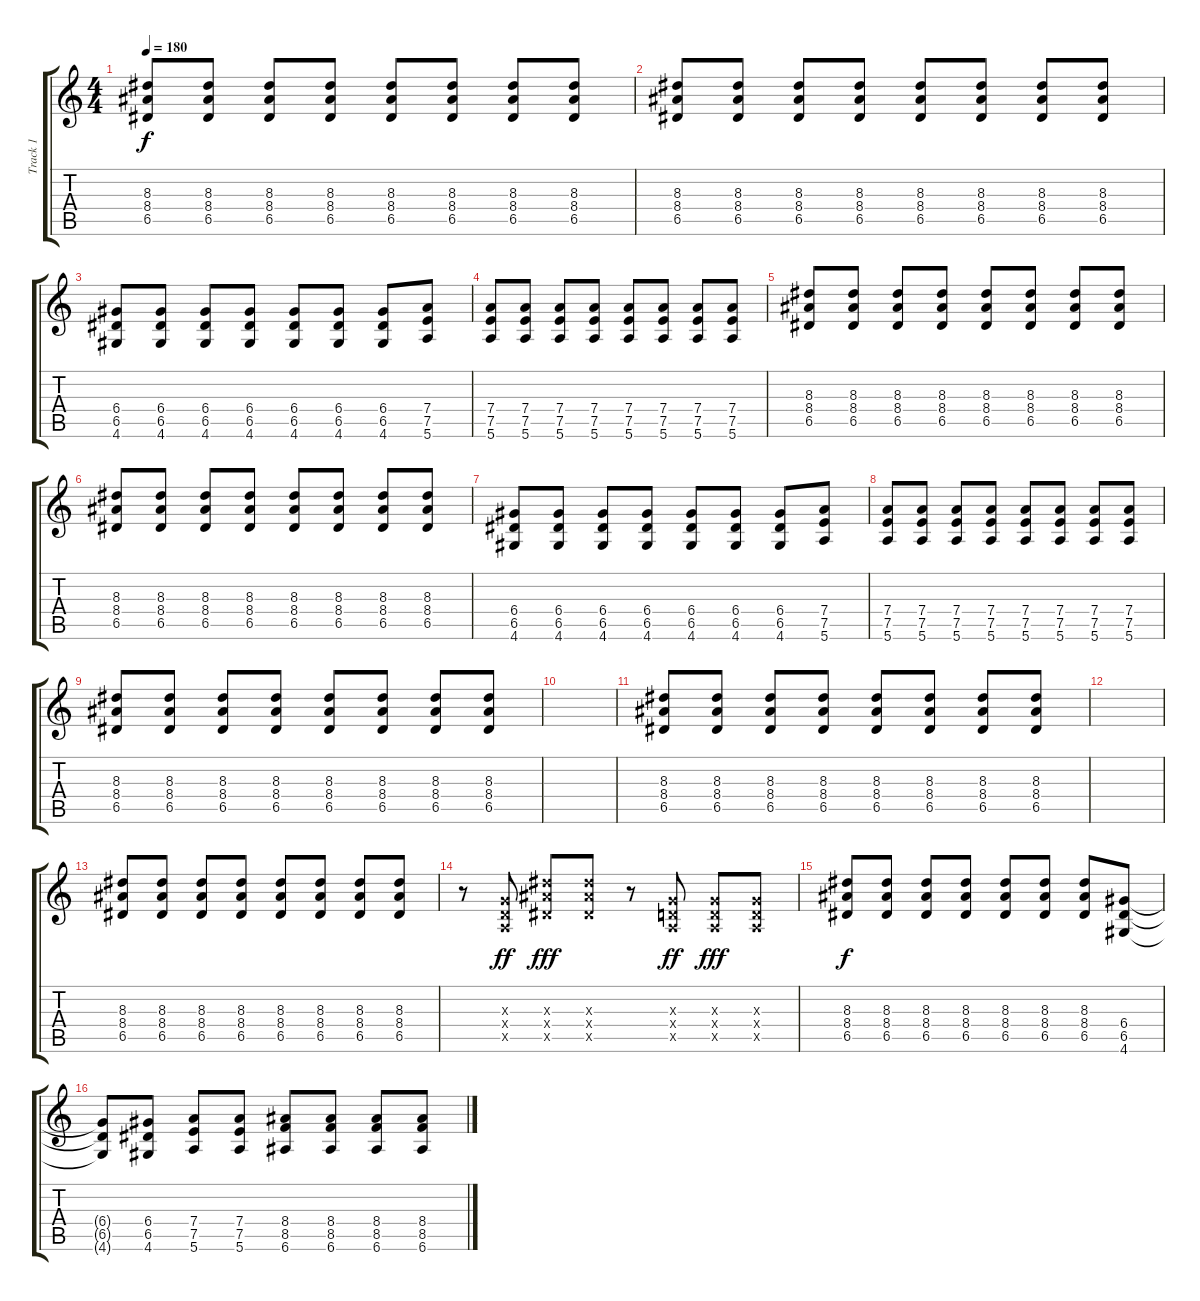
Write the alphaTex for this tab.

\track ("Track 1" "Track 1") {instrument distortionguitar}
\staff {score tabs}
\tuning (E4 B3 G3 D3 A2 E2) {hide}
\ts (4 4)
\tempo 180
\clef g2
\ks c
(8.3 8.4 6.5).8{dy f} (8.3 8.4 6.5).8 (8.3 8.4 6.5).8 (8.3 8.4 6.5).8 (8.3 8.4 6.5).8 (8.3 8.4 6.5).8 (8.3 8.4 6.5).8 (8.3 8.4 6.5).8 |
(8.3 8.4 6.5).8 (8.3 8.4 6.5).8 (8.3 8.4 6.5).8 (8.3 8.4 6.5).8 (8.3 8.4 6.5).8 (8.3 8.4 6.5).8 (8.3 8.4 6.5).8 (8.3 8.4 6.5).8 |
(6.4 6.5 4.6).8 (6.4 6.5 4.6).8 (6.4 6.5 4.6).8 (6.4 6.5 4.6).8 (6.4 6.5 4.6).8 (6.4 6.5 4.6).8 (6.4 6.5 4.6).8 (7.4 7.5 5.6).8 |
(7.4 7.5 5.6).8 (7.4 7.5 5.6).8 (7.4 7.5 5.6).8 (7.4 7.5 5.6).8 (7.4 7.5 5.6).8 (7.4 7.5 5.6).8 (7.4 7.5 5.6).8 (7.4 7.5 5.6).8 |
(8.3 8.4 6.5).8 (8.3 8.4 6.5).8 (8.3 8.4 6.5).8 (8.3 8.4 6.5).8 (8.3 8.4 6.5).8 (8.3 8.4 6.5).8 (8.3 8.4 6.5).8 (8.3 8.4 6.5).8 |
(8.3 8.4 6.5).8 (8.3 8.4 6.5).8 (8.3 8.4 6.5).8 (8.3 8.4 6.5).8 (8.3 8.4 6.5).8 (8.3 8.4 6.5).8 (8.3 8.4 6.5).8 (8.3 8.4 6.5).8 |
(6.4 6.5 4.6).8 (6.4 6.5 4.6).8 (6.4 6.5 4.6).8 (6.4 6.5 4.6).8 (6.4 6.5 4.6).8 (6.4 6.5 4.6).8 (6.4 6.5 4.6).8 (7.4 7.5 5.6).8 |
(7.4 7.5 5.6).8 (7.4 7.5 5.6).8 (7.4 7.5 5.6).8 (7.4 7.5 5.6).8 (7.4 7.5 5.6).8 (7.4 7.5 5.6).8 (7.4 7.5 5.6).8 (7.4 7.5 5.6).8 |
(8.3 8.4 6.5).8 (8.3 8.4 6.5).8 (8.3 8.4 6.5).8 (8.3 8.4 6.5).8 (8.3 8.4 6.5).8 (8.3 8.4 6.5).8 (8.3 8.4 6.5).8 (8.3 8.4 6.5).8 |
|
(8.3 8.4 6.5).8 (8.3 8.4 6.5).8 (8.3 8.4 6.5).8 (8.3 8.4 6.5).8 (8.3 8.4 6.5).8 (8.3 8.4 6.5).8 (8.3 8.4 6.5).8 (8.3 8.4 6.5).8 |
|
(8.3 8.4 6.5).8 (8.3 8.4 6.5).8 (8.3 8.4 6.5).8 (8.3 8.4 6.5).8 (8.3 8.4 6.5).8 (8.3 8.4 6.5).8 (8.3 8.4 6.5).8 (8.3 8.4 6.5).8 |
r.8 (0.3{x} 0.4{x} 0.5{x}).8{dy ff} (8.3{x} 8.4{x} 6.5{x}).8{dy fff} (8.3{x} 8.4{x} 6.5{x}).8 r.8 (0.3{x} 0.4{x} 0.5{x}).8{dy ff} (0.3{x} 0.4{x} 0.5{x}).8{dy fff} (0.3{x} 0.4{x} 0.5{x}).8 |
(8.3 8.4 6.5).8{dy f} (8.3 8.4 6.5).8 (8.3 8.4 6.5).8 (8.3 8.4 6.5).8 (8.3 8.4 6.5).8 (8.3 8.4 6.5).8 (8.3 8.4 6.5).8 (6.4 6.5 4.6).8 |
(6.4{t} 6.5{t} 4.6{t}).8 (6.4 6.5 4.6).8 (7.4 7.5 5.6).8 (7.4 7.5 5.6).8 (8.4 8.5 6.6).8 (8.4 8.5 6.6).8 (8.4 8.5 6.6).8 (8.4 8.5 6.6).8
